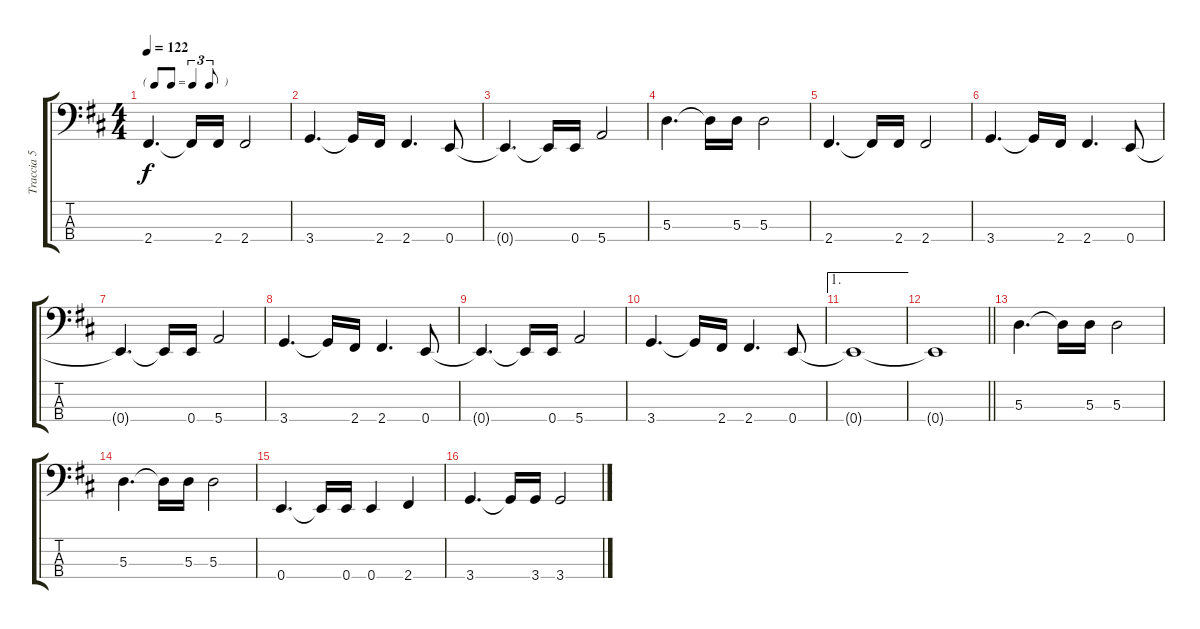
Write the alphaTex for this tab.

\track ("Traccia 5" "Traccia 5") {instrument electricbassfinger}
\staff {score tabs}
\tuning (G2 D2 A1 E1) {hide}
\ts (4 4)
\tf triplet8th
\tempo 122
\clef f4
\ks d
2.4.4{d dy f} 2.4{t}.16 2.4.16 2.4.2 |
3.4.4{d} 3.4{t}.16 2.4.16 2.4.4{d} 0.4.8 |
0.4{t}.4{d} 0.4{t}.16 0.4.16 5.4.2 |
5.3.4{d} 5.3{t}.16 5.3.16 5.3.2 |
2.4.4{d} 2.4{t}.16 2.4.16 2.4.2 |
3.4.4{d} 3.4{t}.16 2.4.16 2.4.4{d} 0.4.8 |
0.4{t}.4{d} 0.4{t}.16 0.4.16 5.4.2 |
3.4.4{d} 3.4{t}.16 2.4.16 2.4.4{d} 0.4.8 |
0.4{t}.4{d} 0.4{t}.16 0.4.16 5.4.2 |
3.4.4{d} 3.4{t}.16 2.4.16 2.4.4{d} 0.4.8 |
\ae 1
0.4{t}.1 |
\barLineRight lightlight
0.4{t}.1 |
5.3.4{d} 5.3{t}.16 5.3.16 5.3.2 |
5.3.4{d} 5.3{t}.16 5.3.16 5.3.2 |
0.4.4{d} 0.4{t}.16 0.4.16 0.4.4 2.4.4 |
3.4.4{d} 3.4{t}.16 3.4.16 3.4.2
